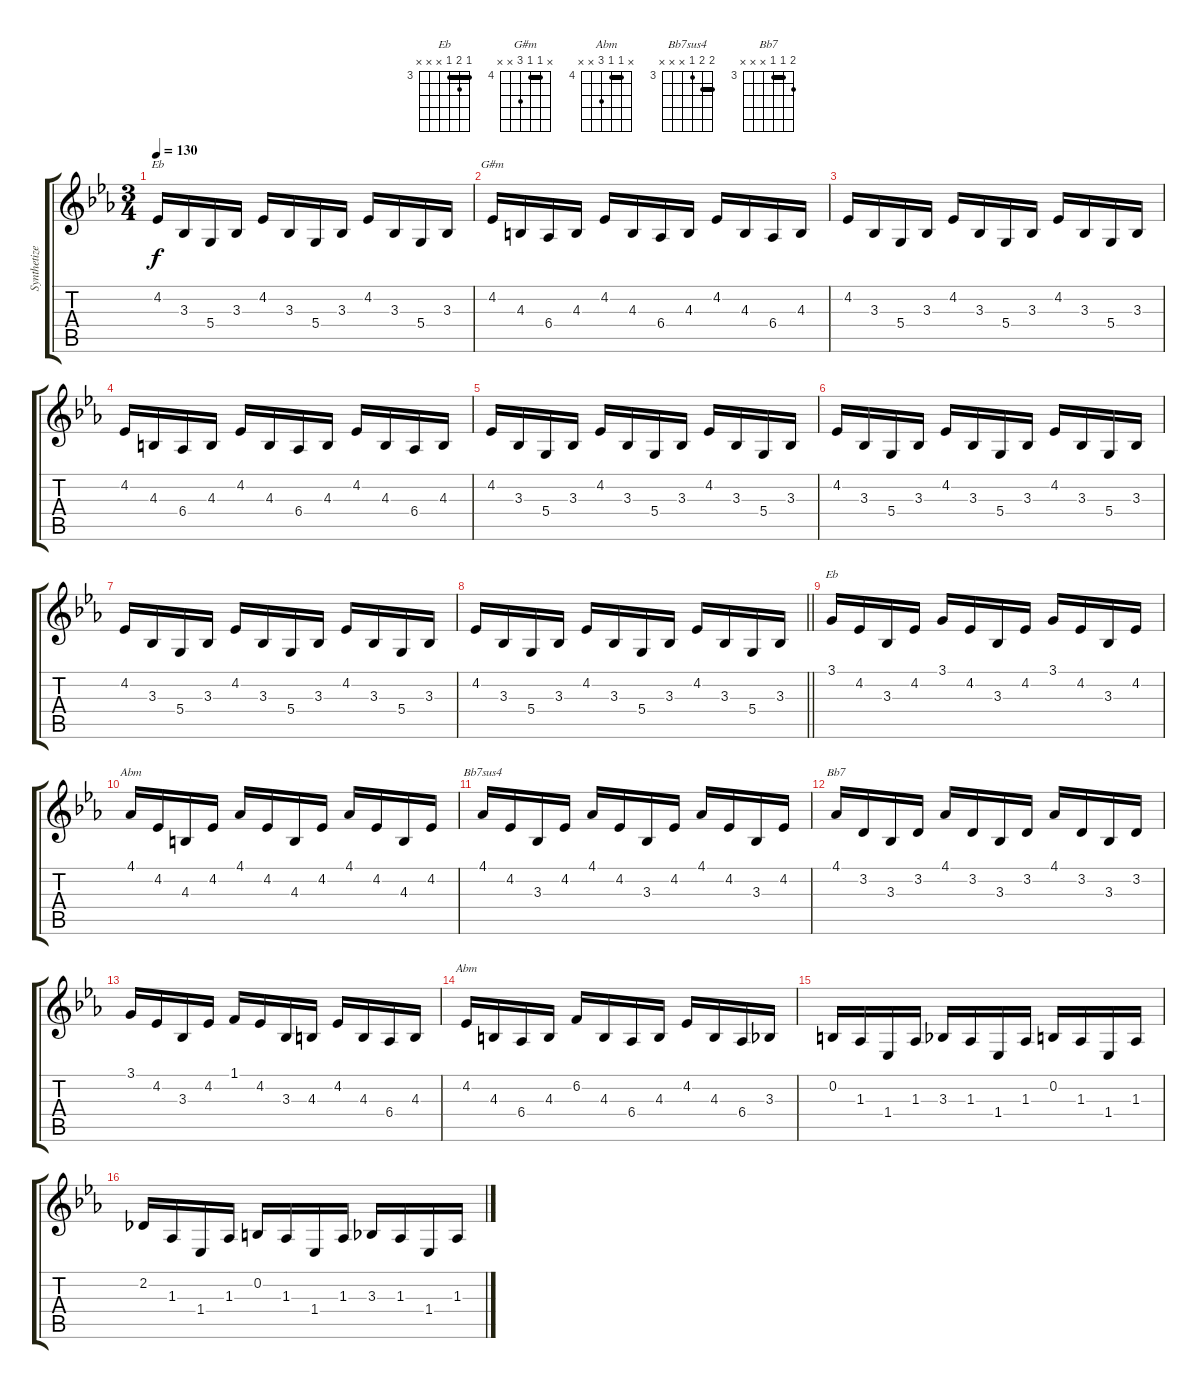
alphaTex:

\track ("Synthetizer 1" "Synthetize") {instrument lead8bassandlead}
\staff {score tabs}
\tuning (E4 B3 G3 D3 A2 E2) {hide}
\chord ("Eb" x 4 3 5 x x) {firstfret 3}
\chord ("G#m" x 4 4 6 x x) {firstfret 4 barre 4}
\chord ("Eb" 3 4 3 x x x) {firstfret 3 barre 3}
\chord ("Abm" 4 4 4 x x x) {firstfret 4 barre 4}
\chord ("Bb7sus4" 4 4 3 x x x) {firstfret 3 barre 4}
\chord ("Bb7" 4 3 3 x x x) {firstfret 3 barre 3}
\chord ("Abm" x 4 4 6 x x) {firstfret 4 barre 4}
\ts (3 4)
\tempo 130
\clef g2
\ks eb
4.2.16{ch "Eb" dy f} 3.3.16 5.4.16 3.3.16 4.2.16 3.3.16 5.4.16 3.3.16 4.2.16 3.3.16 5.4.16 3.3.16 |
4.2.16{ch "G#m"} 4.3.16 6.4.16 4.3.16 4.2.16 4.3.16 6.4.16 4.3.16 4.2.16 4.3.16 6.4.16 4.3.16 |
4.2.16 3.3.16 5.4.16 3.3.16 4.2.16 3.3.16 5.4.16 3.3.16 4.2.16 3.3.16 5.4.16 3.3.16 |
4.2.16 4.3.16 6.4.16 4.3.16 4.2.16 4.3.16 6.4.16 4.3.16 4.2.16 4.3.16 6.4.16 4.3.16 |
4.2.16 3.3.16 5.4.16 3.3.16 4.2.16 3.3.16 5.4.16 3.3.16 4.2.16 3.3.16 5.4.16 3.3.16 |
4.2.16 3.3.16 5.4.16 3.3.16 4.2.16 3.3.16 5.4.16 3.3.16 4.2.16 3.3.16 5.4.16 3.3.16 |
4.2.16 3.3.16 5.4.16 3.3.16 4.2.16 3.3.16 5.4.16 3.3.16 4.2.16 3.3.16 5.4.16 3.3.16 |
\barLineRight lightlight
4.2.16 3.3.16 5.4.16 3.3.16 4.2.16 3.3.16 5.4.16 3.3.16 4.2.16 3.3.16 5.4.16 3.3.16 |
\section ("" "")
3.1.16{ch "Eb"} 4.2.16 3.3.16 4.2.16 3.1.16 4.2.16 3.3.16 4.2.16 3.1.16 4.2.16 3.3.16 4.2.16 |
4.1.16{ch "Abm"} 4.2.16 4.3.16 4.2.16 4.1.16 4.2.16 4.3.16 4.2.16 4.1.16 4.2.16 4.3.16 4.2.16 |
4.1.16{ch "Bb7sus4"} 4.2.16 3.3.16 4.2.16 4.1.16 4.2.16 3.3.16 4.2.16 4.1.16 4.2.16 3.3.16 4.2.16 |
4.1.16{ch "Bb7"} 3.2.16 3.3.16 3.2.16 4.1.16 3.2.16 3.3.16 3.2.16 4.1.16 3.2.16 3.3.16 3.2.16 |
3.1.16 4.2.16 3.3.16 4.2.16 1.1.16 4.2.16 3.3.16 4.3.16 4.2.16 4.3.16 6.4.16 4.3.16 |
4.2.16{ch "Abm"} 4.3.16 6.4.16 4.3.16 6.2.16 4.3.16 6.4.16 4.3.16 4.2.16 4.3.16 6.4.16 3.3.16 |
0.2.16 1.3.16 1.4.16 1.3.16 3.3.16 1.3.16 1.4.16 1.3.16 0.2.16 1.3.16 1.4.16 1.3.16 |
2.2.16 1.3.16 1.4.16 1.3.16 0.2.16 1.3.16 1.4.16 1.3.16 3.3.16 1.3.16 1.4.16 1.3.16
